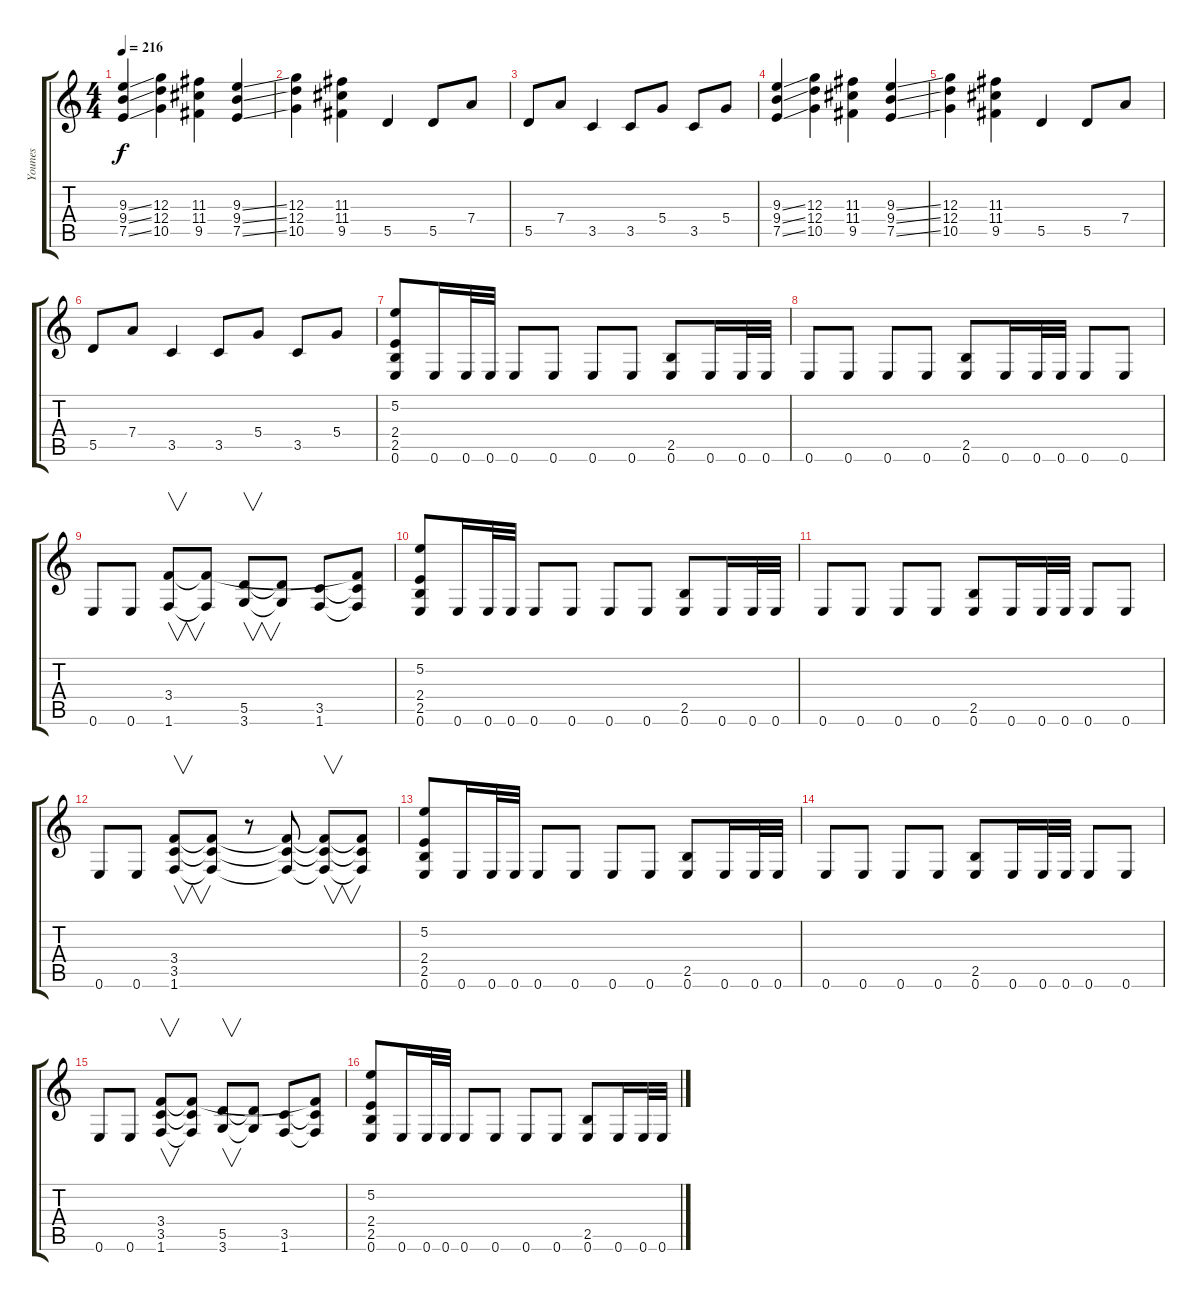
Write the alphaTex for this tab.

\track ("Younes" "Younes") {instrument distortionguitar}
\staff {score tabs}
\tuning (E4 B3 G3 D3 A2 E2) {hide}
\ts (4 4)
\tempo 216
\clef g2
\ks c
(9.3{ss} 9.4{ss} 7.5{ss}).4{dy f} (12.3 12.4 10.5).4 (11.3 11.4 9.5).4 (9.3{ss} 9.4{ss} 7.5{ss}).4 |
(12.3 12.4 10.5).4 (11.3 11.4 9.5).4 5.5.4 5.5.8 7.4.8 |
5.5.8 7.4.8 3.5.4 3.5.8 5.4.8 3.5.8 5.4.8 |
(9.3{ss} 9.4{ss} 7.5{ss}).4 (12.3 12.4 10.5).4 (11.3 11.4 9.5).4 (9.3{ss} 9.4{ss} 7.5{ss}).4 |
(12.3 12.4 10.5).4 (11.3 11.4 9.5).4 5.5.4 5.5.8 7.4.8 |
5.5.8 7.4.8 3.5.4 3.5.8 5.4.8 3.5.8 5.4.8 |
(5.2 2.4 2.5 0.6).8 0.6.16 0.6.32 0.6.32 0.6.8 0.6.8 0.6.8 0.6.8 (2.5 0.6).8 0.6.16 0.6.32 0.6.32 |
0.6.8 0.6.8 0.6.8 0.6.8 (2.5 0.6).8 0.6.16 0.6.32 0.6.32 0.6.8 0.6.8 |
0.6.8 0.6.8 (3.4 1.6).8{v} (3.4{t} 1.6{t}).8 (5.5 3.6).8{v} (5.5{t} 3.6{t}).8 (3.5 1.6).8 (3.4{t} 3.5{t} 1.6{t}).8 |
(5.2 2.4 2.5 0.6).8 0.6.16 0.6.32 0.6.32 0.6.8 0.6.8 0.6.8 0.6.8 (2.5 0.6).8 0.6.16 0.6.32 0.6.32 |
0.6.8 0.6.8 0.6.8 0.6.8 (2.5 0.6).8 0.6.16 0.6.32 0.6.32 0.6.8 0.6.8 |
0.6.8 0.6.8 (3.4 3.5 1.6).8{v} (3.4{t} 3.5{t} 1.6{t}).8 r.8 (3.4{t} 3.5{t} 1.6{t}).8 (3.4{t} 3.5{t} 1.6{t}).8{v} (3.4{t} 3.5{t} 1.6{t}).8 |
(5.2 2.4 2.5 0.6).8 0.6.16 0.6.32 0.6.32 0.6.8 0.6.8 0.6.8 0.6.8 (2.5 0.6).8 0.6.16 0.6.32 0.6.32 |
0.6.8 0.6.8 0.6.8 0.6.8 (2.5 0.6).8 0.6.16 0.6.32 0.6.32 0.6.8 0.6.8 |
0.6.8 0.6.8 (3.4 3.5 1.6).8{v} (3.4{t} 3.5{t} 1.6{t}).8 (5.5 3.6).8{v} (5.5{t} 3.6{t}).8 (3.5 1.6).8 (3.4{t} 3.5{t} 1.6{t}).8 |
(5.2 2.4 2.5 0.6).8 0.6.16 0.6.32 0.6.32 0.6.8 0.6.8 0.6.8 0.6.8 (2.5 0.6).8 0.6.16 0.6.32 0.6.32
